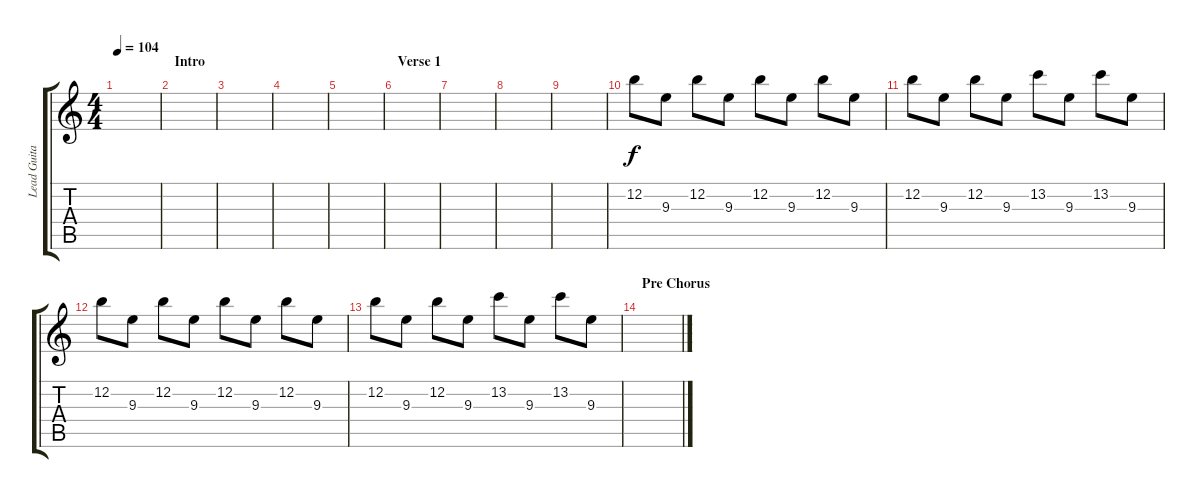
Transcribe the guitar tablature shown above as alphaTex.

\track ("Lead Guitar" "Lead Guita") {instrument overdrivenguitar}
\staff {score tabs}
\tuning (E4 B3 G3 D3 A2 E2) {hide}
\ts (4 4)
\tempo 104
\clef g2
\ks c
|
\section ("" "Intro")
|
|
|
|
\section ("" "Verse 1")
|
|
|
|
12.2.8 9.3.8 12.2.8 9.3.8 12.2.8 9.3.8 12.2.8 9.3.8 |
12.2.8 9.3.8 12.2.8 9.3.8 13.2.8 9.3.8 13.2.8 9.3.8 |
12.2.8 9.3.8 12.2.8 9.3.8 12.2.8 9.3.8 12.2.8 9.3.8 |
12.2.8 9.3.8 12.2.8 9.3.8 13.2.8 9.3.8 13.2.8 9.3.8 |
\section ("" "Pre Chorus")
